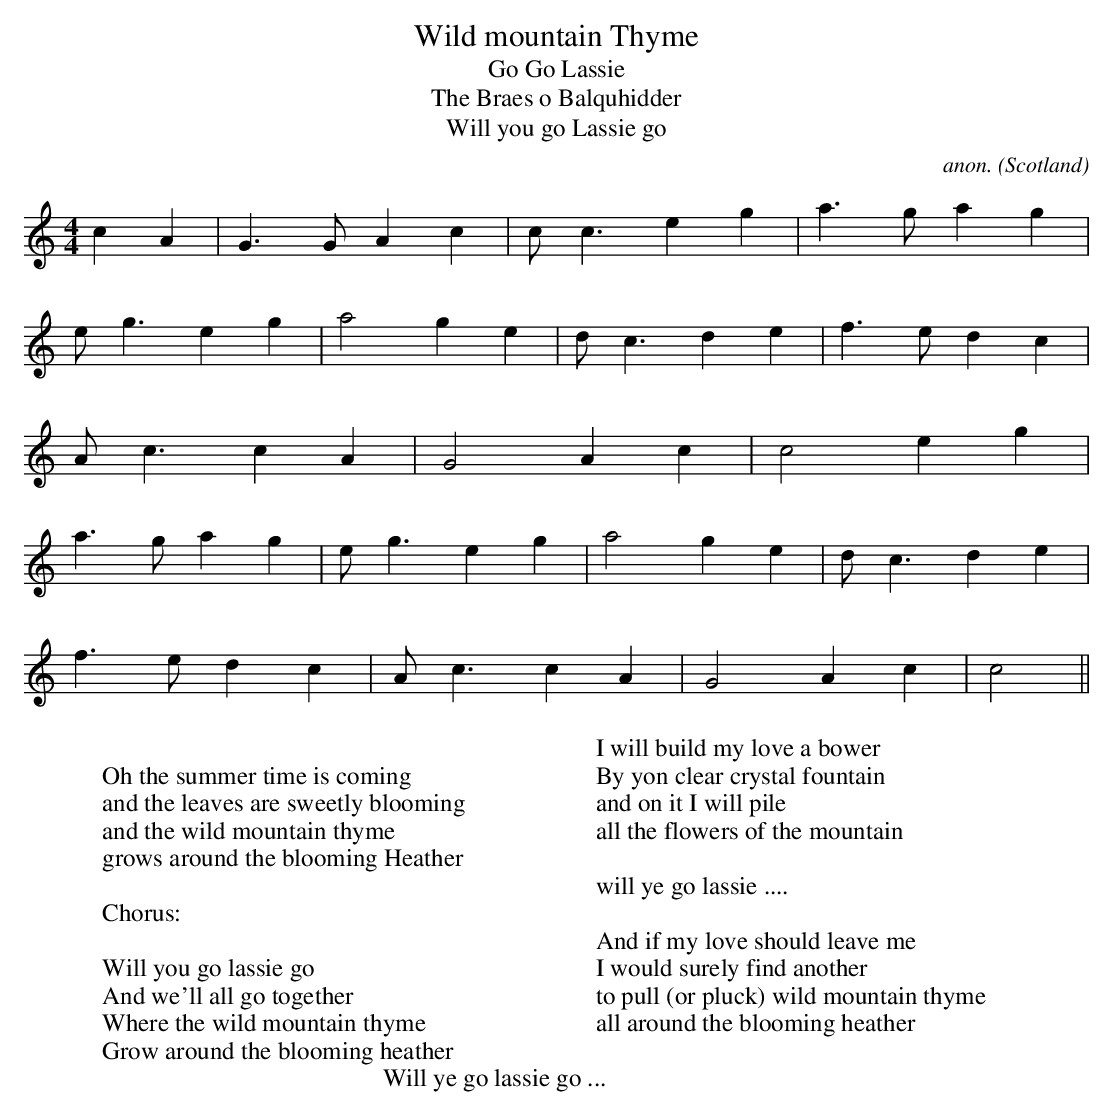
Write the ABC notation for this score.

X:1
T:Wild mountain Thyme
T:Go Lassie, Go
T:The Braes o Balquhidder
T:Will you go Lassie go
C:anon.
O:Scotland
M:4/4
L:1/8
K:C
c2A2 |G3G A2c2|cc3 e2g2|a3g a2g2|
eg3 e2g2|a4 g2e2|d-c3 d2e2|f3e d2c2|
Ac3 c2A2|G4 A2c2|c4 e2g2|
a3-g a2g2|eg3 e2g2|a4 g2e2|d-c3 d2e2|
f3e d2c2|Ac3 c2A2|G4 A2c2|c4 ||
W:
W:Oh the summer time is coming
W:and the leaves are sweetly blooming
W:and the wild mountain thyme
W:grows around the blooming Heather
W:
W:Chorus:
W:
W:Will you go lassie go
W:And we'll all go together
W:Where the wild mountain thyme
W:Grow around the blooming heather
W:
W:I will build my love a bower
W:By yon clear crystal fountain
W:and on it I will pile
W:all the flowers of the mountain
W:
W:will ye go lassie ....
W:
W:And if my love should leave me
W:I would surely find another
W:to pull (or pluck) wild mountain thyme
W:all around the blooming heather
W:
W:Will ye go lassie go ...
